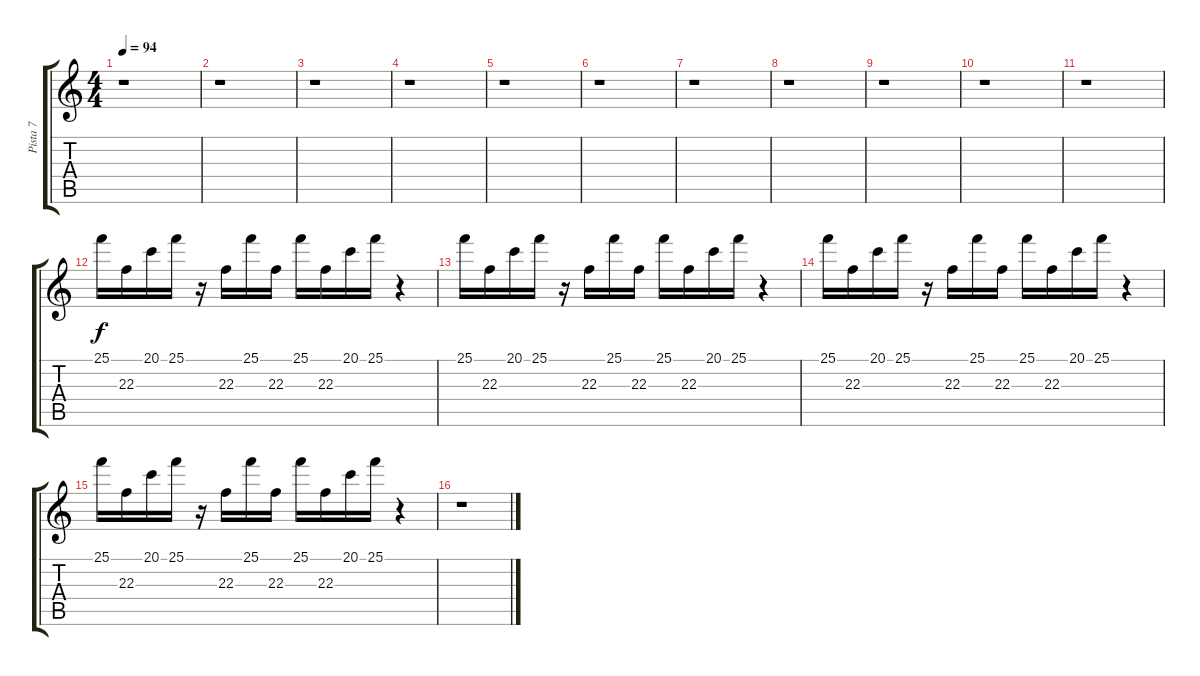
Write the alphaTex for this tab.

\track ("Pista 7" "Pista 7") {instrument melodictom}
\staff {score tabs}
\tuning (E4 B3 G3 D3 A2 E2) {hide}
\ts (4 4)
\tempo 94
\clef g2
\ks c
r.1{dy f} |
r.1 |
r.1 |
r.1 |
r.1 |
r.1 |
r.1 |
r.1 |
r.1 |
r.1 |
r.1 |
25.1.16 22.3.16 20.1.16 25.1.16 r.16 22.3.16 25.1.16 22.3.16 25.1.16 22.3.16 20.1.16 25.1.16 r.4 |
25.1.16 22.3.16 20.1.16 25.1.16 r.16 22.3.16 25.1.16 22.3.16 25.1.16 22.3.16 20.1.16 25.1.16 r.4 |
25.1.16 22.3.16 20.1.16 25.1.16 r.16 22.3.16 25.1.16 22.3.16 25.1.16 22.3.16 20.1.16 25.1.16 r.4 |
25.1.16 22.3.16 20.1.16 25.1.16 r.16 22.3.16 25.1.16 22.3.16 25.1.16 22.3.16 20.1.16 25.1.16 r.4 |
r.1
